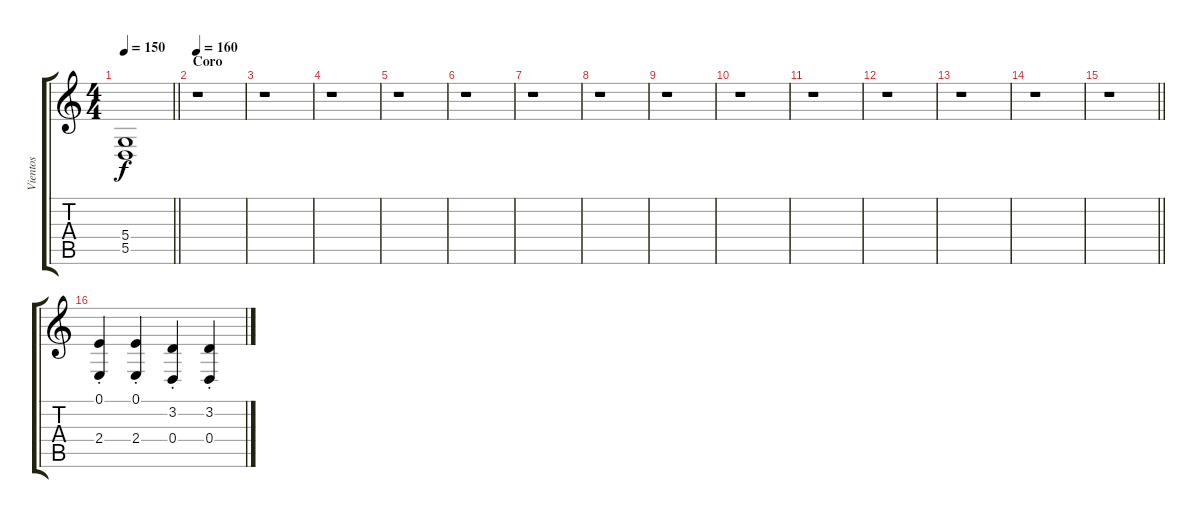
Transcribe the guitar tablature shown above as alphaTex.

\track ("Vientos" "Vientos") {instrument tuba}
\staff {score tabs}
\tuning (E4 B3 G3 D3 A2 E2) {hide}
\ts (4 4)
\tempo 150
\clef g2
\barLineRight lightlight
\ks c
(5.4{t} 5.5{t}).1{dy f volume 0} |
\section ("" "Coro")
\tempo 160
r.1 |
r.1 |
r.1 |
r.1 |
r.1 |
r.1 |
r.1 |
r.1 |
r.1 |
r.1 |
r.1 |
r.1 |
r.1 |
\barLineRight lightlight
r.1 |
(0.1{st} 2.4{st}).4{volume 14} (0.1{st} 2.4{st}).4 (3.2{st} 0.4{st}).4 (3.2{st} 0.4{st}).4
